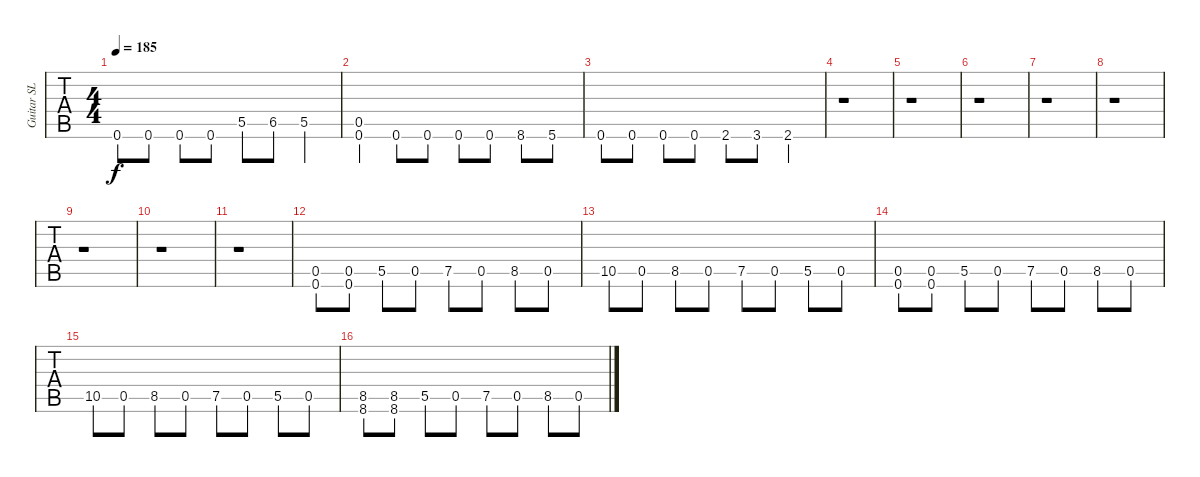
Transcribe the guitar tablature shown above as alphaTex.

\track ("Guitar SL" "Guitar SL") {instrument distortionguitar}
\staff {tabs}
\tuning (E4 B3 G3 D3 A2 D2) {hide}
\ts (4 4)
\tempo 185
\clef g2
\ks c
0.6.8{dy f} 0.6.8 0.6.8 0.6.8 5.5.8 6.5.8 5.5.4 |
(0.5 0.6).4 0.6.8 0.6.8 0.6.8 0.6.8 8.6.8 5.6.8 |
0.6.8 0.6.8 0.6.8 0.6.8 2.6.8 3.6.8 2.6.4 |
r.1 |
r.1 |
r.1 |
r.1 |
r.1 |
r.1 |
r.1 |
r.1 |
(0.5 0.6).8 (0.5 0.6).8 5.5.8 0.5.8 7.5.8 0.5.8 8.5.8 0.5.8 |
10.5.8 0.5.8 8.5.8 0.5.8 7.5.8 0.5.8 5.5.8 0.5.8 |
(0.5 0.6).8 (0.5 0.6).8 5.5.8 0.5.8 7.5.8 0.5.8 8.5.8 0.5.8 |
10.5.8 0.5.8 8.5.8 0.5.8 7.5.8 0.5.8 5.5.8 0.5.8 |
(8.5 8.6).8 (8.5 8.6).8 5.5.8 0.5.8 7.5.8 0.5.8 8.5.8 0.5.8
